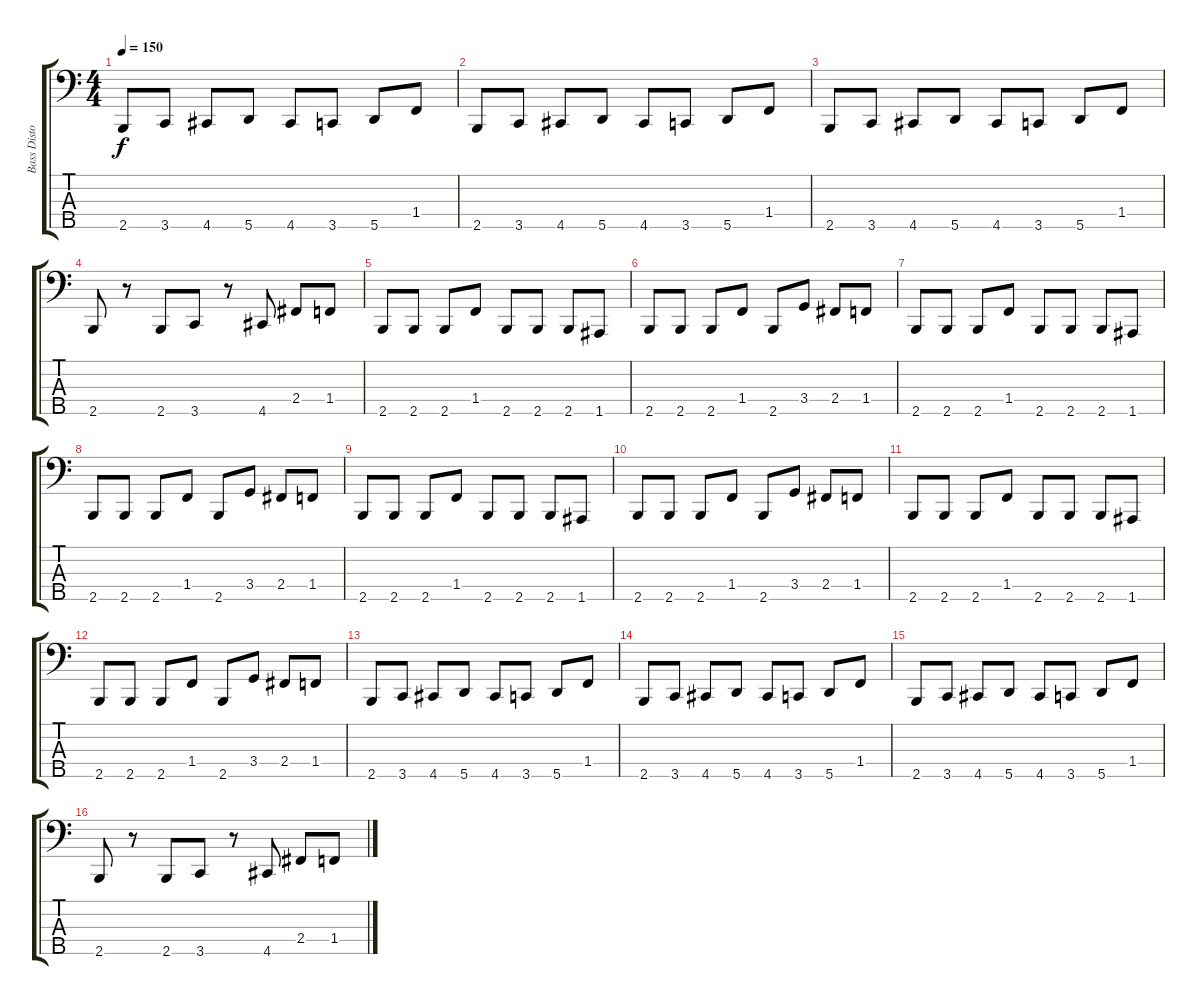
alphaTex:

\track ("Bass Disto" "Bass Disto") {instrument overdrivenguitar}
\staff {score tabs}
\tuning (G2 D2 A1 E1 A0) {hide}
\ts (4 4)
\tempo 150
\clef f4
\ks c
2.5.8{dy f} 3.5.8 4.5.8 5.5.8 4.5.8 3.5.8 5.5.8 1.4.8 |
2.5.8 3.5.8 4.5.8 5.5.8 4.5.8 3.5.8 5.5.8 1.4.8 |
2.5.8 3.5.8 4.5.8 5.5.8 4.5.8 3.5.8 5.5.8 1.4.8 |
2.5.8 r.8 2.5.8 3.5.8 r.8 4.5.8 2.4.8 1.4.8 |
2.5.8 2.5.8 2.5.8 1.4.8 2.5.8 2.5.8 2.5.8 1.5.8 |
2.5.8 2.5.8 2.5.8 1.4.8 2.5.8 3.4.8 2.4.8 1.4.8 |
2.5.8 2.5.8 2.5.8 1.4.8 2.5.8 2.5.8 2.5.8 1.5.8 |
2.5.8 2.5.8 2.5.8 1.4.8 2.5.8 3.4.8 2.4.8 1.4.8 |
2.5.8 2.5.8 2.5.8 1.4.8 2.5.8 2.5.8 2.5.8 1.5.8 |
2.5.8 2.5.8 2.5.8 1.4.8 2.5.8 3.4.8 2.4.8 1.4.8 |
2.5.8 2.5.8 2.5.8 1.4.8 2.5.8 2.5.8 2.5.8 1.5.8 |
2.5.8 2.5.8 2.5.8 1.4.8 2.5.8 3.4.8 2.4.8 1.4.8 |
2.5.8 3.5.8 4.5.8 5.5.8 4.5.8 3.5.8 5.5.8 1.4.8 |
2.5.8 3.5.8 4.5.8 5.5.8 4.5.8 3.5.8 5.5.8 1.4.8 |
2.5.8 3.5.8 4.5.8 5.5.8 4.5.8 3.5.8 5.5.8 1.4.8 |
2.5.8 r.8 2.5.8 3.5.8 r.8 4.5.8 2.4.8 1.4.8
